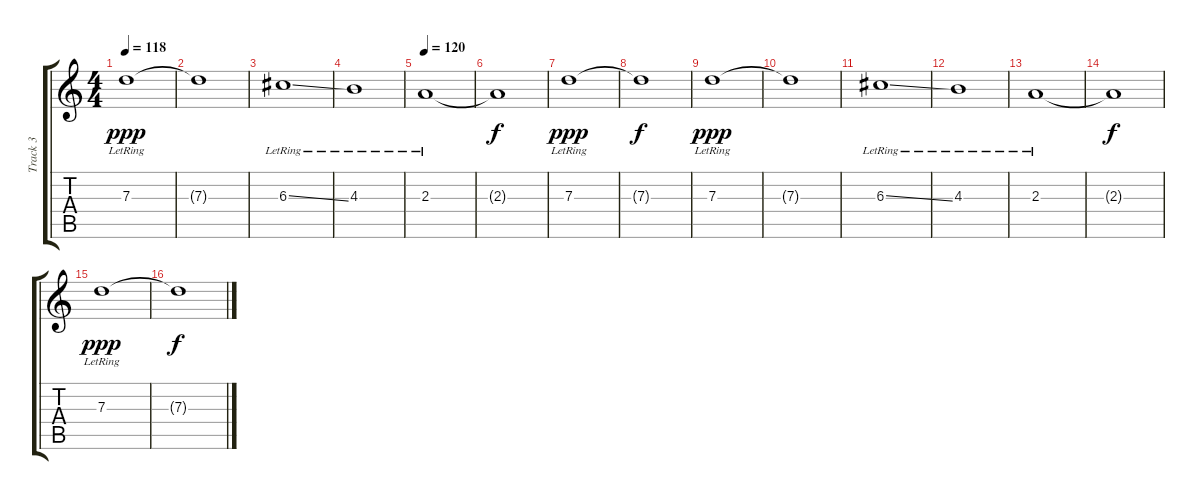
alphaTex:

\track ("Track 3" "Track 3") {instrument overdrivenguitar}
\staff {score tabs}
\tuning (E4 B3 G3 D3 A2 E2) {hide}
\ts (4 4)
\tempo 118
\clef g2
\ks c
7.3{lr}.1{dy ppp} |
7.3{t}.1 |
6.3{ss lr}.1 |
4.3{lr}.1 |
\tempo 120
2.3{lr}.1 |
2.3{t}.1{dy f} |
7.3{lr}.1{dy ppp} |
7.3{t}.1{dy f} |
7.3{lr}.1{dy ppp volume 16} |
7.3{t}.1 |
6.3{ss lr}.1 |
4.3{lr}.1 |
2.3{lr}.1 |
2.3{t}.1{dy f} |
7.3{lr}.1{dy ppp} |
7.3{t}.1{dy f}
